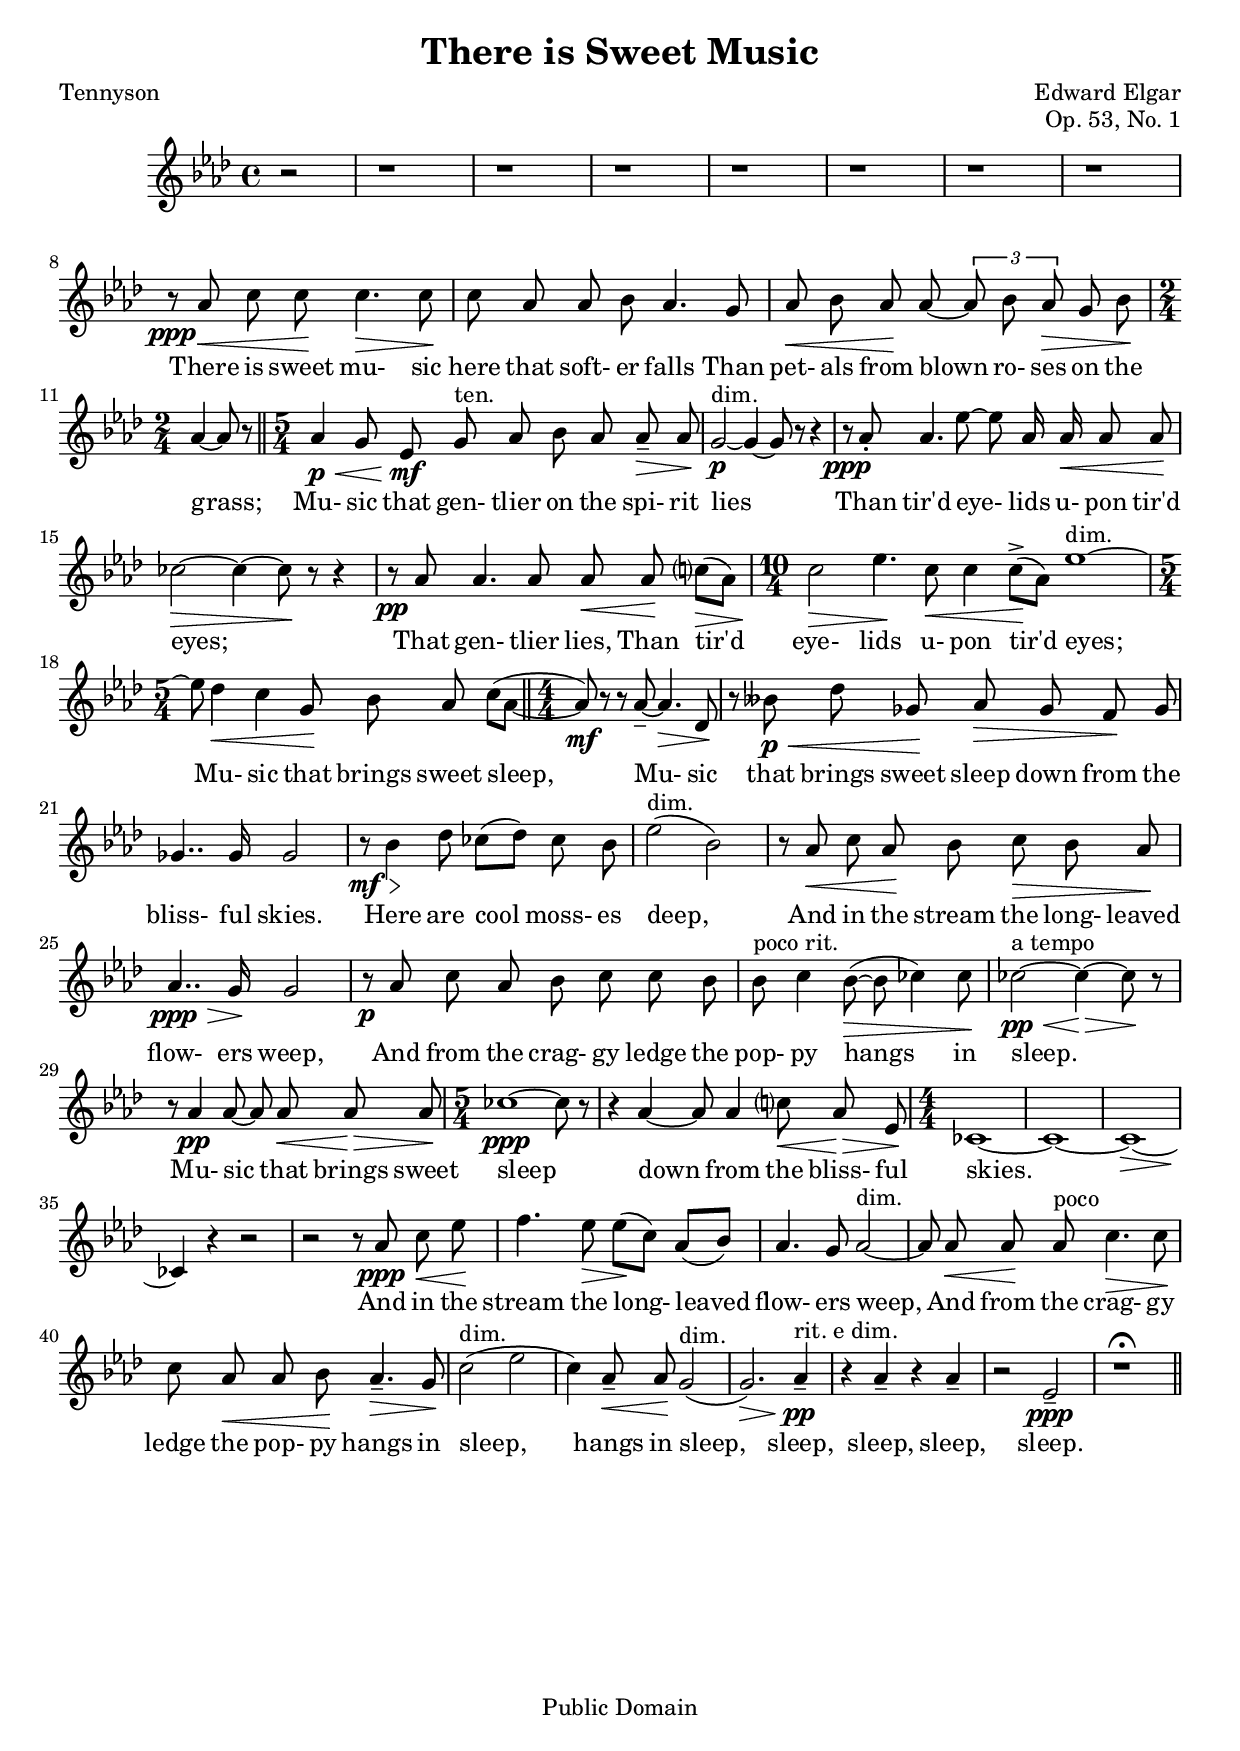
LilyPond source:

\version "2.16.0"
\include "mutopia-header.ly"

     melody = \relative c'' {
        \clef treble
        \key as \major
        \time 4/4

        \partial 2 r2 r1 r r r r r r r8\ppp as8\< c c\! c4.\> c8\! c as as bes as4. g8 as\< bes as\! as ~ \times 2/3 {as8 bes as\>} g8 bes\!
        \time 2/4
        as4 ~ as8 r8
        \bar "||"
        \time 5/4
        as4\p\< g8 es\!\mf g^"ten." as bes as as--\> as\! g2 ~ \p^"dim." g4 ~ g8 r r4
        r8\ppp as8-. as4. es'8 ~ es as,16 as\< as8 as\! ces2\> ~ ces4 ~ ces8\! r8 r4
        r8\pp as8 as4. as8 as\< as\! c?\> ([as])
        \time 10/4
        c2\> es4.\! c8\< c4 c8->\! ([as]) es'1^"dim." ~
        \time 5/4
        es8 des4\< c g8\! bes as c ([as] ~
        \bar "||"
        \override Staff.TimeSignature #'style = #'()
        \time 4/4
        as)\mf r8 r as-- ~ as4.\> des,8\!
        r8 beses'\p\< des ges,\! as\> ges f\! ges
        ges4.. ges16 ges2
        r8\mf\> bes4\! des8 ces ([des]) ces bes
        es2^"dim." (bes)
        r8 as\< c as\! bes c\> bes as\! as4..\>\ppp g16\! g2
        r8\p as c as bes c c bes bes^"poco rit." c4 bes8\> ~ (bes ces4) ces8\!
        ces2\pp\<^"a tempo" ~ ces4\!\> ~ ces8\! r8
        r8 as4\pp as8 ~ as as\< as\!\> as\!
        \time 5/4
        ces1\ppp ~ ces8 r8
        r4 as4 ~ as8 as4 c?8\< as\!\> es\!
        \time 4/4
        ces1 ~ ces ~ ces\> ~ ces4\! r4 r2
        r2 r8 as'8\ppp c\< es\! f4. es8\> es\! ([c]) as ([bes]) as4. g8 as2^"dim." ~ as8 as\< as\! as^"poco" c4.\> c8\!
        c as\< as bes\! as4.--\> g8\!
        c2^"dim." (es2 c4) as8--\< as\! g2^"dim."
       (g2.\>) as4--\!\pp^"rit. e dim."
        r4 as4-- r as-- r2 es2--\ppp r1\fermata
       \bar "||"
     }

     text = \lyricmode {
        There8 is sweet mu-4. sic8 here that soft- er falls4. Than pet- als from blown ro- ses on the grass; Mu- sic that gen- tlier on the spi- rit lies  Than tir'd eye- lids u- pon tir'd eyes; That gen- tlier lies, Than tir'd eye- lids u- pon tir'd eyes; Mu- sic that brings sweet sleep, Mu- sic that brings sweet sleep down from the bliss- ful skies. Here are cool moss- es deep, And in the stream the long- leaved flow- ers weep, And from the crag- gy ledge the pop- py hangs in sleep. Mu- sic that brings sweet sleep down from the bliss- ful skies. And in the stream the long- leaved flow- ers weep, And from the crag- gy ledge the pop- py hangs in sleep, hangs in sleep, sleep, sleep, sleep, sleep.
     }

     \score{
        <<
           \context Voice = one {
              \autoBeamOff
              \melody
           }
           \lyricsto "one" \new Lyrics \text
        >>
        \layout { }

  \midi {
    \tempo 4 = 60
    }


     }
